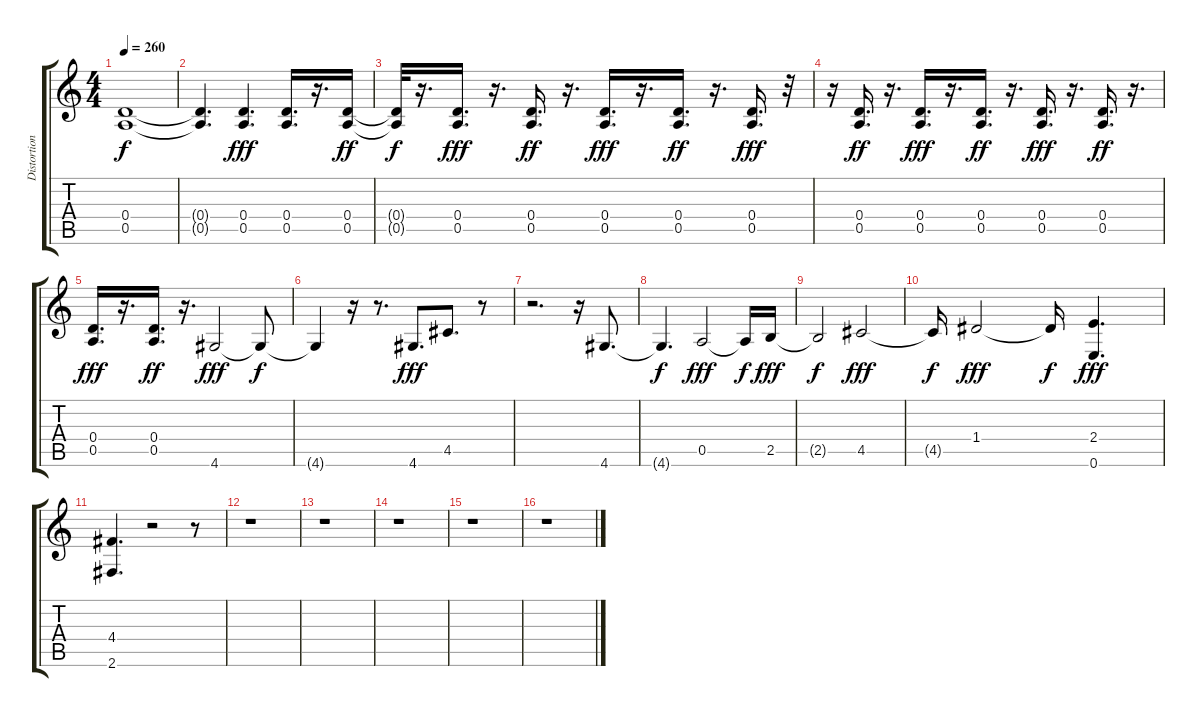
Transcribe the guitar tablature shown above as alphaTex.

\track ("Distortion Guitar" "Distortion") {instrument distortionguitar}
\staff {score tabs}
\tuning (E4 B3 G3 D3 A2 E2) {hide}
\ts (4 4)
\tempo 260
\clef g2
\ks c
(0.4{t} 0.5{t}).1{dy f} |
(0.4{t} 0.5{t}).4{d} (0.4 0.5).4{d dy fff} (0.4 0.5).16{d} r.16{d} (0.4 0.5).16{dy ff} |
(0.4{t} 0.5{t}).32{dy f} r.16{d} (0.4 0.5).16{d dy fff} r.16{d} (0.4 0.5).16{d dy ff} r.16{d} (0.4 0.5).16{d dy fff} r.16{d} (0.4 0.5).16{d dy ff} r.16{d} (0.4 0.5).16{d dy fff} r.32 |
r.16 (0.4 0.5).16{d dy ff} r.16{d} (0.4 0.5).16{d dy fff} r.16{d} (0.4 0.5).16{d dy ff} r.16{d} (0.4 0.5).16{d dy fff} r.16{d} (0.4 0.5).16{d dy ff} r.16{d} |
(0.4 0.5).16{d dy fff} r.16{d} (0.4 0.5).16{d dy ff} r.16{d} 4.6.2{dy fff} 4.6{t}.8{dy f} |
4.6{t}.4 r.16 r.8{d} 4.6.8{d dy fff} 4.5.8{d} r.8 |
r.2{d} r.16 4.6.8{d} |
4.6{t}.4{d dy f} 0.5.2{dy fff} 0.5{t}.16{dy f} 2.5.16{dy fff} |
2.5{t}.2{dy f} 4.5.2{dy fff} |
4.5{t}.16{dy f} 1.4.2{dy fff} 1.4{t}.16{dy f} (2.4 0.6).4{d dy fff} |
(4.4 2.6).4{d} r.2 r.8 |
r.1 |
r.1 |
r.1 |
r.1 |
r.1
